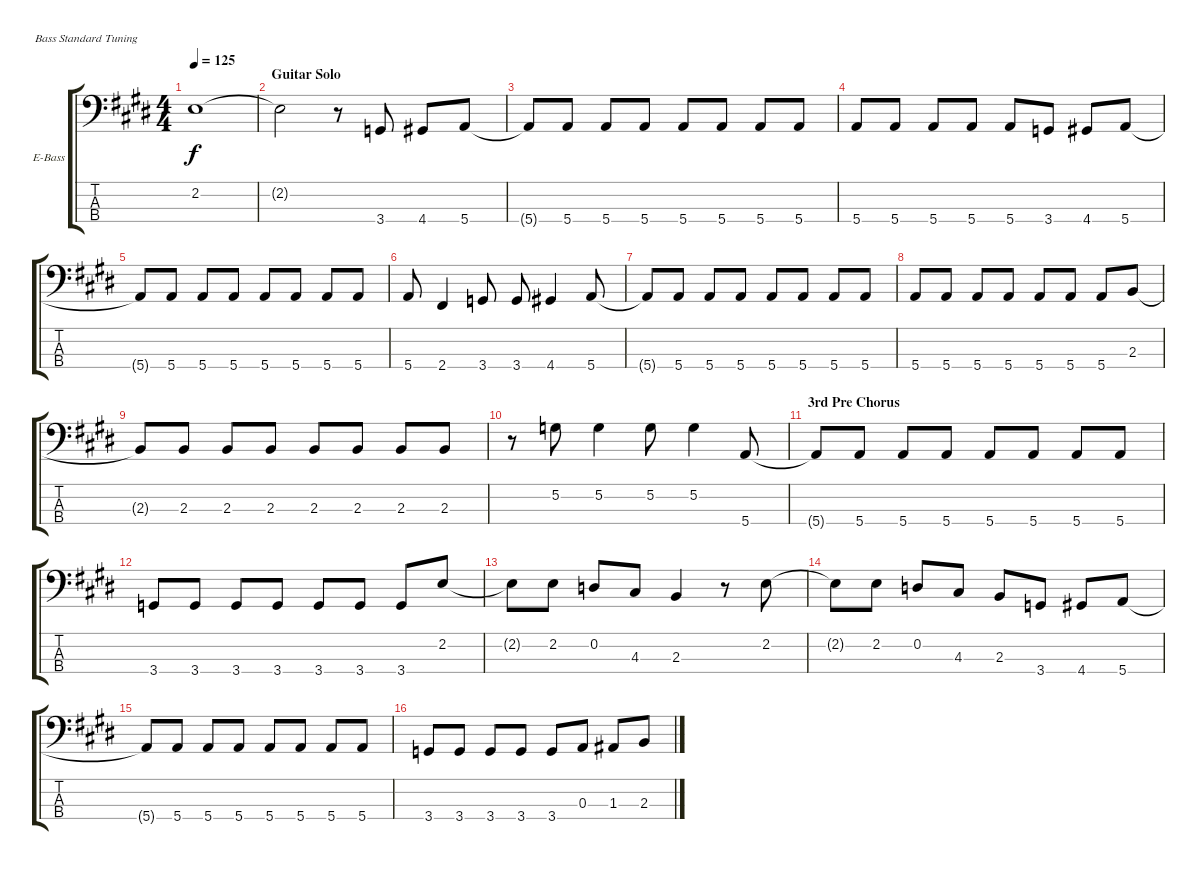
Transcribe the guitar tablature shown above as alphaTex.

\bracketExtendMode groupsimilarinstruments
\firstSystemTrackNameOrientation horizontal
\otherSystemsTrackNameOrientation horizontal
\track ("Bass Guitar" "E-Bass") {instrument electricbassfinger}
\staff {score tabs}
\tuning (G2 D2 A1 E1)
\ts (4 4)
\tempo 125
\clef f4
\ks e
2.2{t}.1{dy f} |
\section ("" "Guitar Solo")
2.2{t}.2 r.8 3.4.8 4.4.8 5.4.8 |
5.4{t}.8 5.4.8 5.4.8 5.4.8 5.4.8 5.4.8 5.4.8 5.4.8 |
5.4.8 5.4.8 5.4.8 5.4.8 5.4.8 3.4.8 4.4.8 5.4.8 |
5.4{t}.8 5.4.8 5.4.8 5.4.8 5.4.8 5.4.8 5.4.8 5.4.8 |
5.4.8 2.4.4 3.4.8 3.4.8 4.4.4 5.4.8 |
5.4{t}.8 5.4.8 5.4.8 5.4.8 5.4.8 5.4.8 5.4.8 5.4.8 |
5.4.8 5.4.8 5.4.8 5.4.8 5.4.8 5.4.8 5.4.8 2.3.8 |
2.3{t}.8 2.3.8 2.3.8 2.3.8 2.3.8 2.3.8 2.3.8 2.3.8 |
r.8 5.2.8 5.2.4 5.2.8 5.2.4 5.4.8 |
\section ("" "3rd Pre Chorus")
5.4{t}.8 5.4.8 5.4.8 5.4.8 5.4.8 5.4.8 5.4.8 5.4.8 |
3.4.8 3.4.8 3.4.8 3.4.8 3.4.8 3.4.8 3.4.8 2.2.8 |
2.2{t}.8 2.2.8 0.2.8 4.3.8 2.3.4 r.8 2.2.8 |
2.2{t}.8 2.2.8 0.2.8 4.3.8 2.3.8 3.4.8 4.4.8 5.4.8 |
5.4{t}.8 5.4.8 5.4.8 5.4.8 5.4.8 5.4.8 5.4.8 5.4.8 |
3.4.8 3.4.8 3.4.8 3.4.8 3.4.8 0.3.8 1.3.8 2.3.8
